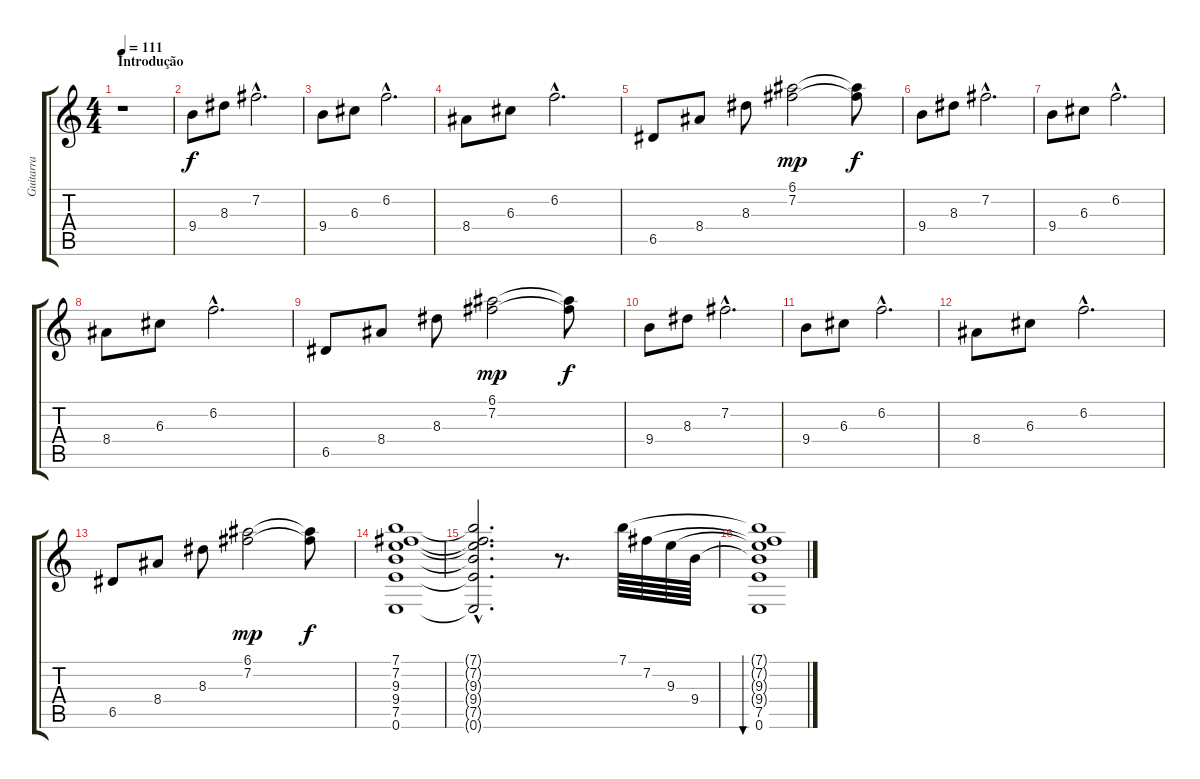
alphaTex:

\track ("Guitarra" "Guitarra") {instrument electricguitarclean}
\staff {score tabs}
\tuning (E4 B3 G3 D3 A2 E2) {hide}
\ts (4 4)
\section ("" "Introdução")
\tempo 111
\clef g2
\ks c
r.1{dy f instrument electricguitarclean} |
9.4.8 8.3.8 7.2{hac}.2{d} |
9.4.8 6.3.8 6.2{hac}.2{d} |
8.4.8 6.3.8 6.2{hac}.2{d} |
6.5.8 8.4.8 8.3.8 (6.1 7.2).2{dy mp} (6.1{t} 7.2{t}).8{dy f} |
9.4.8 8.3.8 7.2{hac}.2{d} |
9.4.8 6.3.8 6.2{hac}.2{d} |
8.4.8 6.3.8 6.2{hac}.2{d} |
6.5.8 8.4.8 8.3.8 (6.1 7.2).2{dy mp} (6.1{t} 7.2{t}).8{dy f} |
9.4.8 8.3.8 7.2{hac}.2{d} |
9.4.8 6.3.8 6.2{hac}.2{d} |
8.4.8 6.3.8 6.2{hac}.2{d} |
6.5.8 8.4.8 8.3.8 (6.1 7.2).2{dy mp} (6.1{t} 7.2{t}).8{dy f} |
(7.1 7.2 9.3 9.4 7.5 0.6).1 |
(7.1{hac t} 7.2{hac t} 9.3{hac t} 9.4{hac t} 7.5{hac t} 0.6{hac t}).2{d} r.8{d} 7.1.64 7.2.64 9.3.64 9.4.64 |
(7.1{t} 7.2{t} 9.3{t} 9.4{t} 7.5 0.6).1{bu 30}
